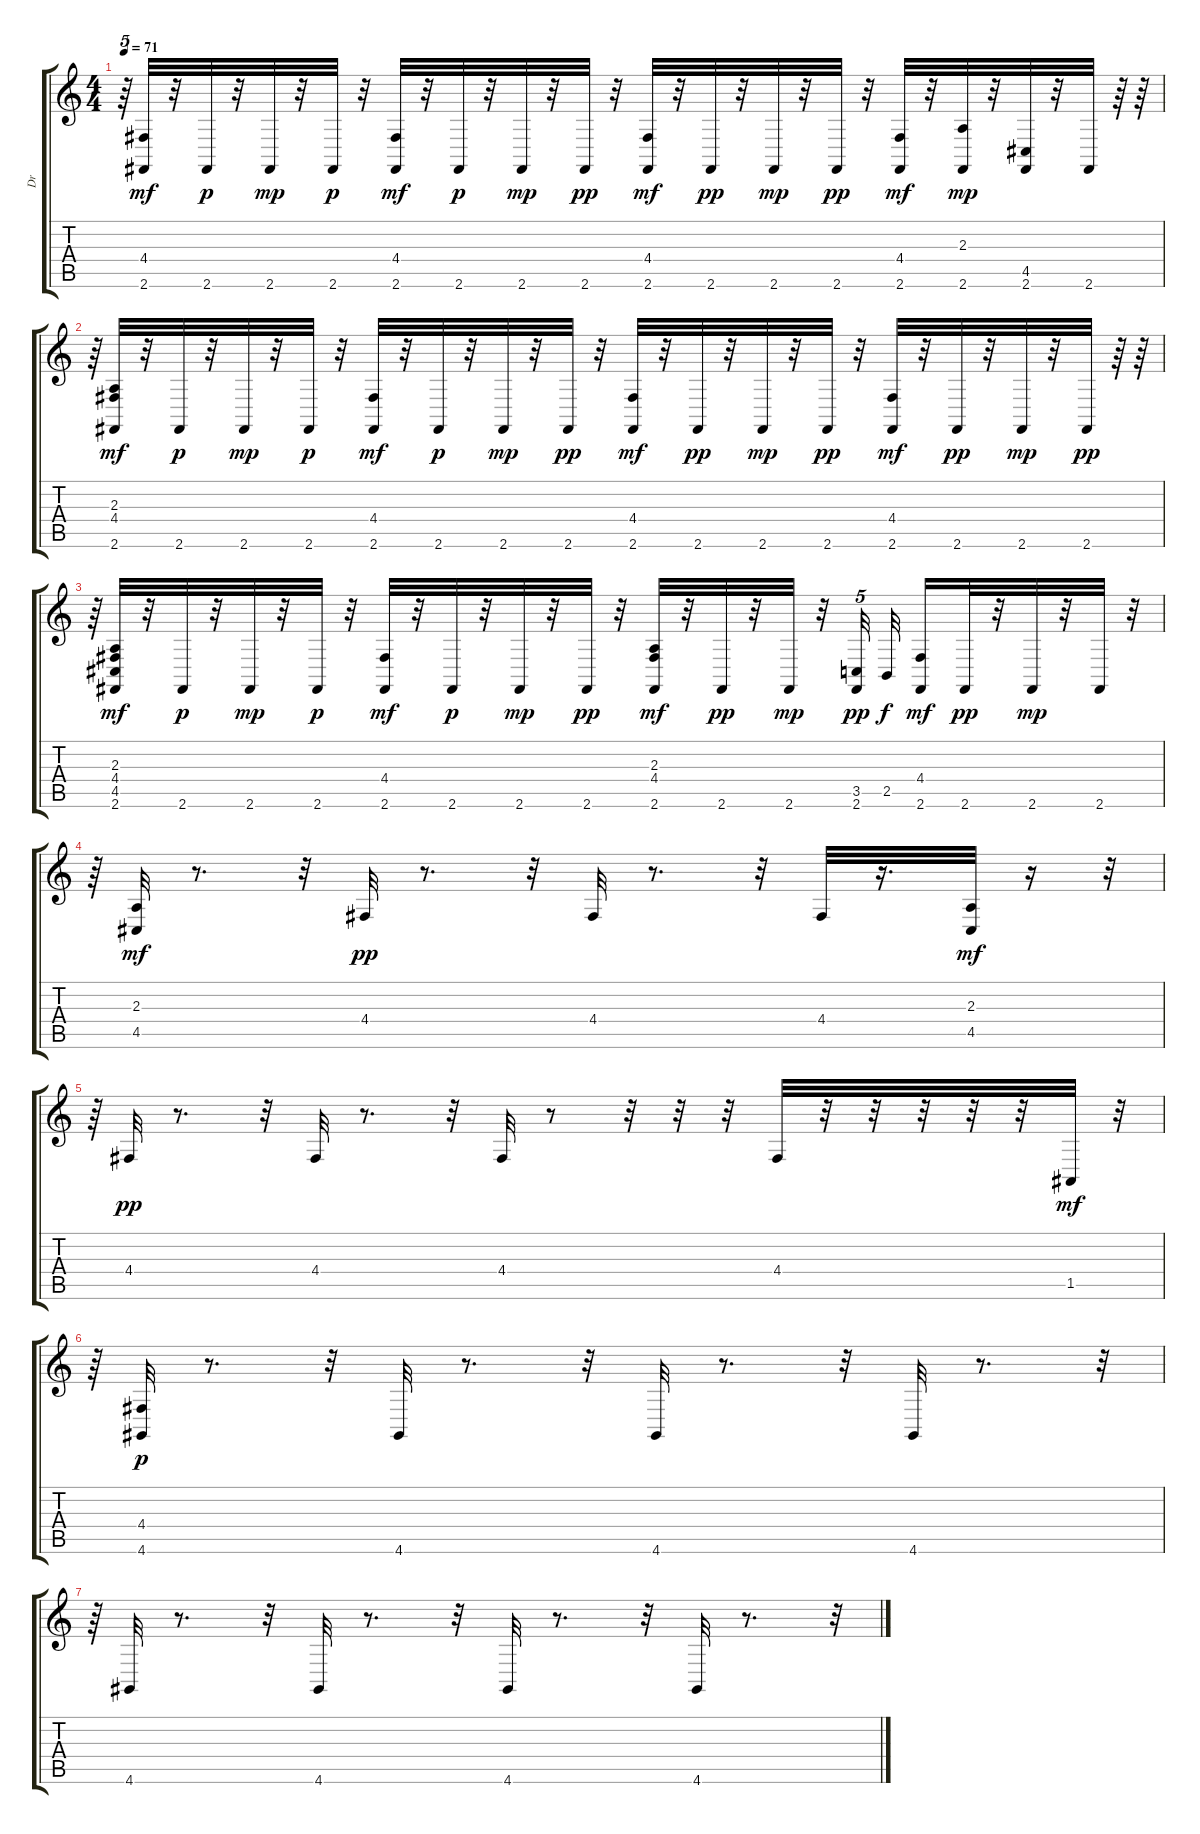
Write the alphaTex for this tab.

\track ("Dr" "Dr") {instrument acousticgrandpiano}
\staff {score tabs}
\tuning (E4 B3 G3 D3 A2 E2) {hide}
\ts (4 4)
\tempo 71
\clef g2
\ks c
r.64{tu (5 4) dy pp} (4.4 2.6).32{dy mf} r.32 2.6.32{dy p} r.32 2.6.32{dy mp} r.32 2.6.32{dy p} r.32 (4.4 2.6).32{dy mf} r.32 2.6.32{dy p} r.32 2.6.32{dy mp} r.32 2.6.32{dy pp} r.32 (4.4 2.6).32{dy mf} r.32 2.6.32{dy pp} r.32 2.6.32{dy mp} r.32 2.6.32{dy pp} r.32 (4.4 2.6).32{dy mf} r.32 (2.3 2.6).32{dy mp} r.32 (4.5 2.6).32 r.32 2.6.32 r.64 r.64 |
r.64{tu (5 4)} (2.3 4.4 2.6).32{dy mf} r.32 2.6.32{dy p} r.32 2.6.32{dy mp} r.32 2.6.32{dy p} r.32 (4.4 2.6).32{dy mf} r.32 2.6.32{dy p} r.32 2.6.32{dy mp} r.32 2.6.32{dy pp} r.32 (4.4 2.6).32{dy mf} r.32 2.6.32{dy pp} r.32 2.6.32{dy mp} r.32 2.6.32{dy pp} r.32 (4.4 2.6).32{dy mf} r.32 2.6.32{dy pp} r.32 2.6.32{dy mp} r.32 2.6.32{dy pp} r.64 r.64 |
r.64{tu (5 4)} (2.3 4.4 4.5 2.6).32{dy mf} r.32 2.6.32{dy p} r.32 2.6.32{dy mp} r.32 2.6.32{dy p} r.32 (4.4 2.6).32{dy mf} r.32 2.6.32{dy p} r.32 2.6.32{dy mp} r.32 2.6.32{dy pp} r.32 (2.3 4.4 2.6).32{dy mf} r.32 2.6.32{dy pp} r.32 2.6.32{dy mp} r.32 (3.5 2.6).32{tu (5 4) dy pp} 2.5.32{dy f} (4.4 2.6).16{dy mf} 2.6.32{dy pp} r.32 2.6.32{dy mp} r.32 2.6.32 r.32{tu (5 4)} |
r.64 (2.3 4.5).32{dy mf} r.8{d} r.32 4.4.32{dy pp} r.8{d} r.32 4.4.32 r.8{d} r.32 4.4.32 r.16{d} (2.3 4.5).32{dy mf} r.16 r.32{tu (5 4)} |
r.64 4.4.32{dy pp} r.8{d} r.32 4.4.32 r.8{d} r.32 4.4.32 r.8 r.32 r.32 r.32 4.4.32 r.32 r.32 r.32 r.32 r.32 1.5.32{dy mf} r.32{tu (5 4)} |
r.64 (4.4 4.6).32{dy p} r.8{d} r.32 4.6.32 r.8{d} r.32 4.6.32 r.8{d} r.32 4.6.32 r.8{d} r.32{tu (5 4)} |
r.64 4.6.32 r.8{d} r.32 4.6.32 r.8{d} r.32 4.6.32 r.8{d} r.32 4.6.32 r.8{d} r.32{tu (5 4)}
